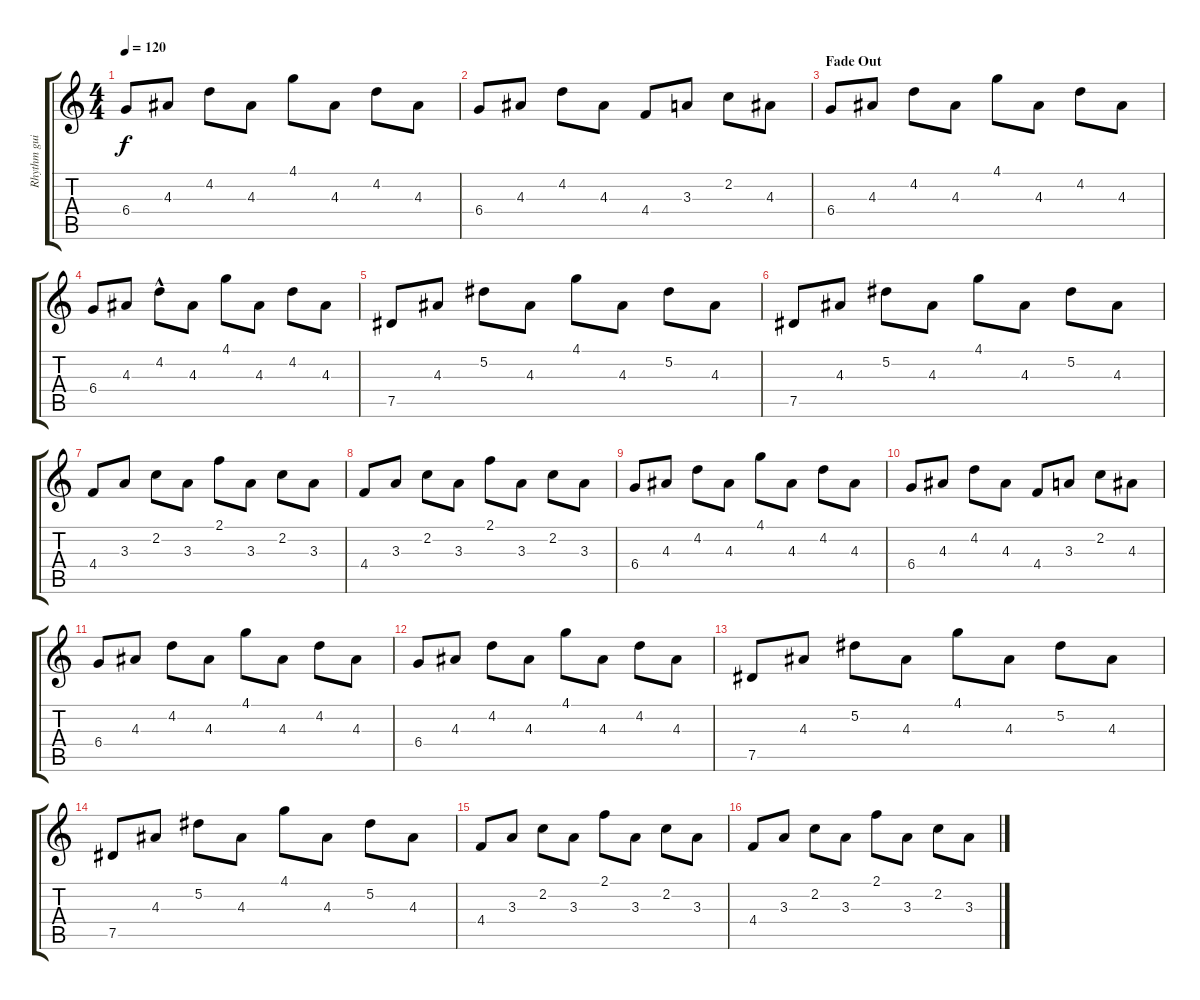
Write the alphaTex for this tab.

\track ("Rhythm guitar" "Rhythm gui") {instrument acousticguitarsteel}
\staff {score tabs}
\tuning (Eb4 Bb3 Gb3 Db3 Ab2 Eb2) {hide}
\ts (4 4)
\tempo 120
\clef g2
\ks c
6.4.8{dy f} 4.3.8 4.2.8 4.3.8 4.1.8 4.3.8 4.2.8 4.3.8 |
6.4.8 4.3.8 4.2.8 4.3.8 4.4.8 3.3.8 2.2.8 4.3.8 |
\section ("" "Fade Out")
6.4.8 4.3.8 4.2.8 4.3.8 4.1.8 4.3.8 4.2.8 4.3.8 |
6.4.8 4.3.8 4.2{hac}.8 4.3.8 4.1.8 4.3.8 4.2.8 4.3.8 |
7.5.8 4.3.8 5.2.8 4.3.8 4.1.8 4.3.8 5.2.8 4.3.8 |
7.5.8{volume 7} 4.3.8 5.2.8 4.3.8 4.1.8 4.3.8 5.2.8 4.3.8 |
4.4.8 3.3.8 2.2.8 3.3.8 2.1.8 3.3.8 2.2.8 3.3.8 |
4.4.8{volume 6} 3.3.8 2.2.8 3.3.8 2.1.8 3.3.8 2.2.8 3.3.8 |
6.4.8 4.3.8 4.2.8 4.3.8 4.1.8 4.3.8 4.2.8 4.3.8 |
6.4.8{volume 5} 4.3.8 4.2.8 4.3.8 4.4.8 3.3.8 2.2.8 4.3.8 |
6.4.8 4.3.8 4.2.8 4.3.8 4.1.8 4.3.8 4.2.8 4.3.8 |
6.4.8{volume 4} 4.3.8 4.2.8 4.3.8 4.1.8 4.3.8 4.2.8 4.3.8 |
7.5.8 4.3.8 5.2.8 4.3.8 4.1.8 4.3.8 5.2.8 4.3.8 |
7.5.8{volume 3} 4.3.8 5.2.8 4.3.8 4.1.8 4.3.8 5.2.8 4.3.8 |
4.4.8 3.3.8 2.2.8 3.3.8 2.1.8 3.3.8 2.2.8 3.3.8 |
4.4.8{volume 2} 3.3.8 2.2.8 3.3.8 2.1.8 3.3.8 2.2.8 3.3.8
